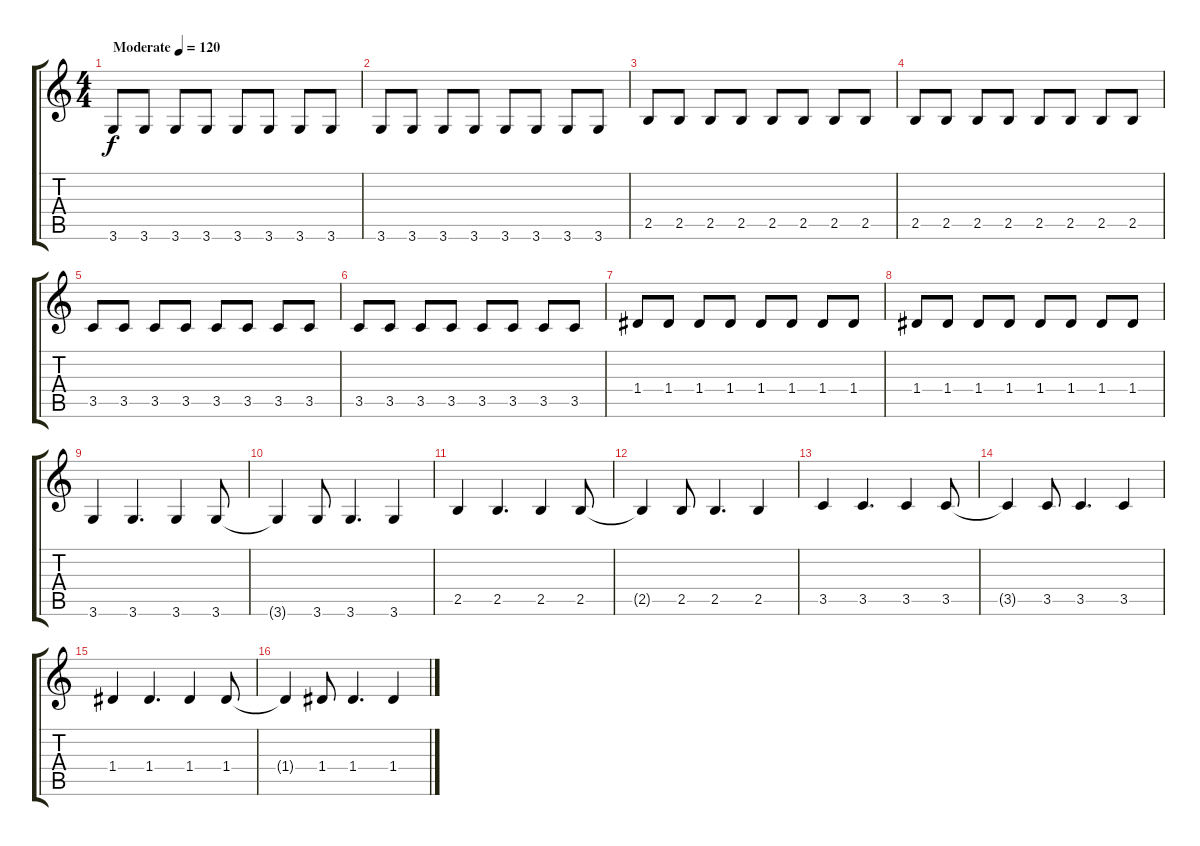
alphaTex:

\track "" {instrument electricbasspick}
\staff {score tabs}
\tuning (E4 B3 G3 D3 A2 E2) {hide}
\ts (4 4)
\tempo (120 "Moderate")
\clef g2
\ks c
3.6.8{dy f instrument electricbasspick} 3.6.8 3.6.8 3.6.8 3.6.8 3.6.8 3.6.8 3.6.8 |
3.6.8 3.6.8 3.6.8 3.6.8 3.6.8 3.6.8 3.6.8 3.6.8 |
2.5.8 2.5.8 2.5.8 2.5.8 2.5.8 2.5.8 2.5.8 2.5.8 |
2.5.8 2.5.8 2.5.8 2.5.8 2.5.8 2.5.8 2.5.8 2.5.8 |
3.5.8 3.5.8 3.5.8 3.5.8 3.5.8 3.5.8 3.5.8 3.5.8 |
3.5.8 3.5.8 3.5.8 3.5.8 3.5.8 3.5.8 3.5.8 3.5.8 |
1.4.8 1.4.8 1.4.8 1.4.8 1.4.8 1.4.8 1.4.8 1.4.8 |
1.4.8 1.4.8 1.4.8 1.4.8 1.4.8 1.4.8 1.4.8 1.4.8 |
3.6.4 3.6.4{d} 3.6.4 3.6.8 |
3.6{t}.4 3.6.8 3.6.4{d} 3.6.4 |
2.5.4 2.5.4{d} 2.5.4 2.5.8 |
2.5{t}.4 2.5.8 2.5.4{d} 2.5.4 |
3.5.4 3.5.4{d} 3.5.4 3.5.8 |
3.5{t}.4 3.5.8 3.5.4{d} 3.5.4 |
1.4.4 1.4.4{d} 1.4.4 1.4.8 |
1.4{t}.4 1.4.8 1.4.4{d} 1.4.4
